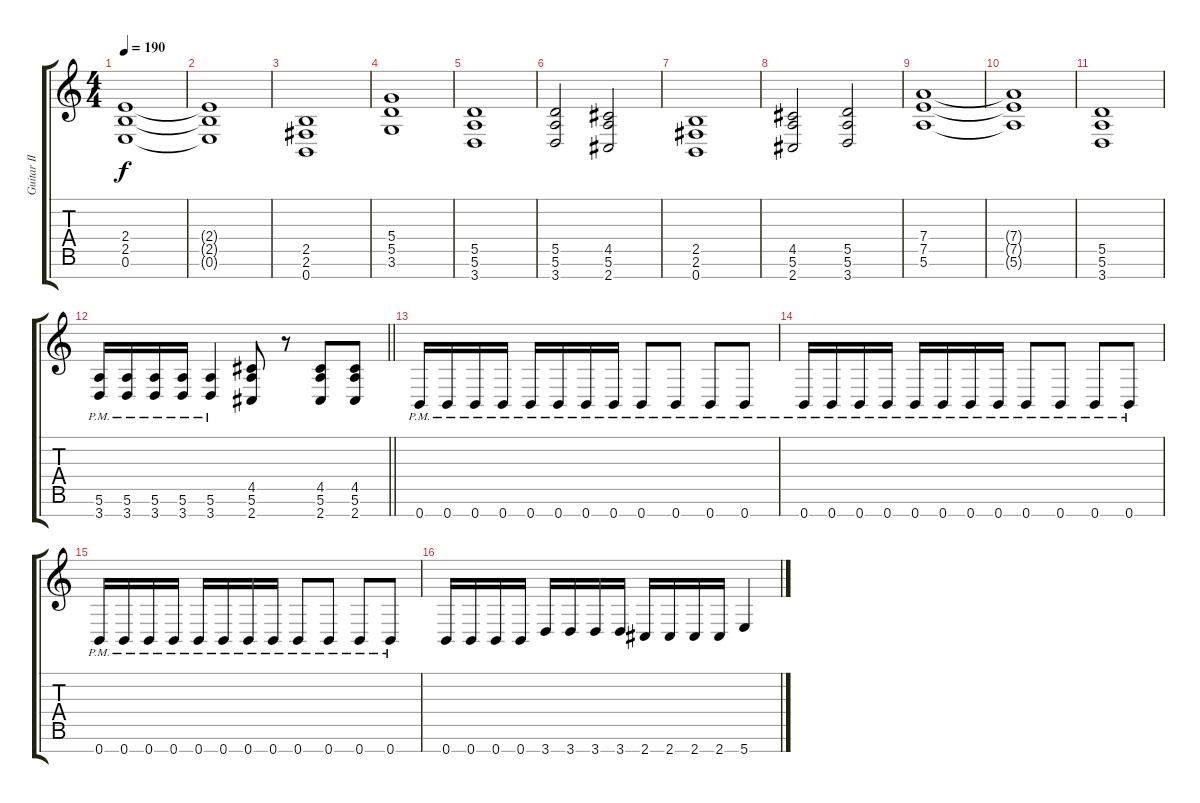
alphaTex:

\track ("Guitar II" "Guitar II") {instrument distortionguitar}
\staff {score tabs}
\tuning (E4 B3 G3 D3 A2 E2 B1) {hide}
\ts (4 4)
\tempo 190
\clef g2
\ks c
(2.4 2.5 0.6).1{dy f} |
(2.4{t} 2.5{t} 0.6{t}).1 |
(2.5 2.6 0.7).1 |
(5.4 5.5 3.6).1 |
(5.5 5.6 3.7).1 |
(5.5 5.6 3.7).2 (4.5 5.6 2.7).2 |
(2.5 2.6 0.7).1 |
(4.5 5.6 2.7).2 (5.5 5.6 3.7).2 |
(7.4 7.5 5.6).1 |
(7.4{t} 7.5{t} 5.6{t}).1 |
(5.5 5.6 3.7).1 |
\barLineRight lightlight
(5.6{pm} 3.7{pm}).16 (5.6{pm} 3.7{pm}).16 (5.6{pm} 3.7{pm}).16 (5.6{pm} 3.7{pm}).16 (5.6{pm} 3.7{pm}).4 (4.5 5.6 2.7).8 r.8 (4.5 5.6 2.7).8 (4.5 5.6 2.7).8 |
\section ("" "")
0.7{pm}.16 0.7{pm}.16 0.7{pm}.16 0.7{pm}.16 0.7{pm}.16 0.7{pm}.16 0.7{pm}.16 0.7{pm}.16 0.7{pm}.8 0.7{pm}.8 0.7{pm}.8 0.7{pm}.8 |
0.7{pm}.16 0.7{pm}.16 0.7{pm}.16 0.7{pm}.16 0.7{pm}.16 0.7{pm}.16 0.7{pm}.16 0.7{pm}.16 0.7{pm}.8 0.7{pm}.8 0.7{pm}.8 0.7{pm}.8 |
0.7{pm}.16 0.7{pm}.16 0.7{pm}.16 0.7{pm}.16 0.7{pm}.16 0.7{pm}.16 0.7{pm}.16 0.7{pm}.16 0.7{pm}.8 0.7{pm}.8 0.7{pm}.8 0.7{pm}.8 |
0.7.16 0.7.16 0.7.16 0.7.16 3.7.16 3.7.16 3.7.16 3.7.16 2.7.16 2.7.16 2.7.16 2.7.16 5.7.4
